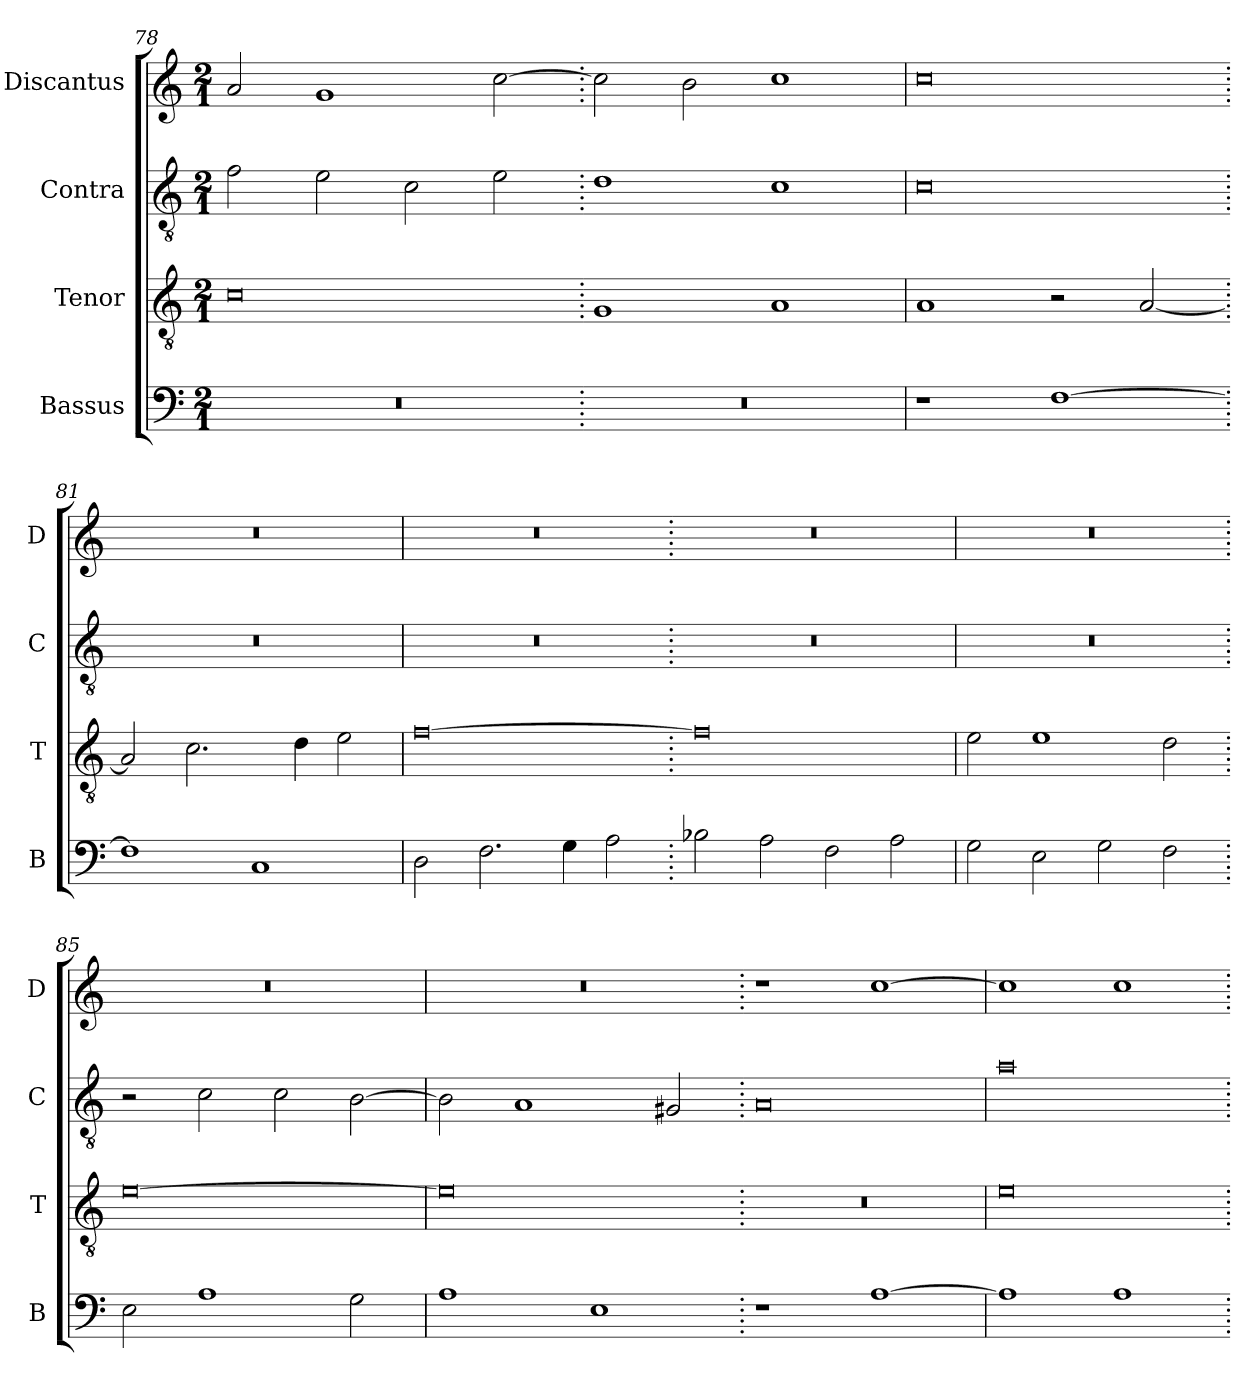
**kern	**kern	**kern	**kern
*part4	*part3	*part2	*part1
*staff4	*staff3	*staff2	*staff1
*I"Bassus	*I"Tenor	*I"Contra	*I"Discantus
*I'B	*I'T	*I'C	*I'D
*clefF4	*clefGv2	*clefGv2	*clefG2
*k[]	*k[]	*k[]	*k[]
*M2/1	*M2/1	*M2/1	*M2/1
=78	=78	=78	=78
0r	0c	2f\	2a/
.	.	2e\	1g
.	.	2c\	.
.	.	2e\	[2cc\
=79.	=79.	=79.	=79.
0r	1G	1d	2cc\]
.	.	.	2b\
.	1A	1c	1cc
=80	=80	=80	=80
1r	1A	0c	0cc
[1F	2r	.	.
.	[2A/	.	.
=81.	=81.	=81.	=81.
1F]	2A/]	0r	0r
.	2.c\	.	.
1C	.	.	.
.	4d\	.	.
.	2e\	.	.
=82	=82	=82	=82
2D\	[0f	0r	0r
2.F\	.	.	.
4G\	.	.	.
2A\	.	.	.
=83.	=83.	=83.	=83.
2B-X\	0f]	0r	0r
2A\	.	.	.
2F\	.	.	.
2A\	.	.	.
=84	=84	=84	=84
2G\	2e\	0r	0r
2E\	1e	.	.
2G\	.	.	.
2F\	2d\	.	.
=85.	=85.	=85.	=85.
2E\	[0e	2r	0r
1A	.	2c\	.
.	.	2c\	.
2G\	.	[2B\	.
=86	=86	=86	=86
1A	0e]	2B\]	0r
.	.	1A	.
1E	.	.	.
.	.	2G#X/	.
=87.	=87.	=87.	=87.
1r	0r	0A	1r
[1A	.	.	[1cc
=88	=88	=88	=88
1A]	0e	0a	1cc]
1A	.	.	1cc
=.	=.	=.	=.
*-	*-	*-	*-
